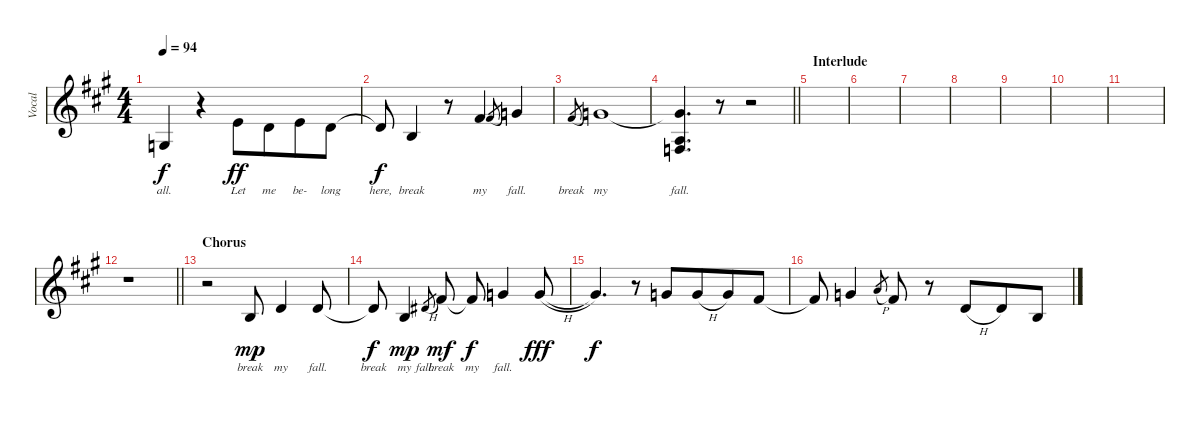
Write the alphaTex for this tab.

\track ("Vocal" "Vocal") {instrument violin}
\staff {score}
\tuning (D4 A3 F3 C3 G2 C2) {hide}
\ts (4 4)
\tempo 94
\clef g2
\ks a
7.4.4{lyrics (0 "all.") lyrics (1 "") lyrics (2 "") lyrics (3 "") lyrics (4 "") dy f} r.4 2.1.8{lyrics (0 "Let") lyrics (1 "") lyrics (2 "") lyrics (3 "") lyrics (4 "") dy ff beam Down} 0.1.8{lyrics (0 "me") lyrics (1 "") lyrics (2 "") lyrics (3 "") lyrics (4 "") beam Down beam merge} 2.1.8{lyrics (0 "be-") lyrics (1 "") lyrics (2 "") lyrics (3 "") lyrics (4 "") beam Down} 0.1.8{lyrics (0 "long") lyrics (1 "") lyrics (2 "") lyrics (3 "") lyrics (4 "") beam Down} |
0.1{t}.8{lyrics (0 "here,") lyrics (1 "") lyrics (2 "") lyrics (3 "") lyrics (4 "") dy f} 11.4.4{lyrics (0 "break") lyrics (1 "") lyrics (2 "") lyrics (3 "") lyrics (4 "")} r.8 4.1.4{lyrics (0 "my") lyrics (1 "") lyrics (2 "") lyrics (3 "") lyrics (4 "")} 4.1{h}.8{lyrics (0 "") lyrics (1 "") lyrics (2 "") lyrics (3 "") lyrics (4 "") gr} 5.1.4{lyrics (0 "fall.") lyrics (1 "") lyrics (2 "") lyrics (3 "") lyrics (4 "")} |
4.1{h}.8{lyrics (0 "break") lyrics (1 "") lyrics (2 "") lyrics (3 "") lyrics (4 "") gr} 5.1.1{lyrics (0 "my") lyrics (1 "") lyrics (2 "") lyrics (3 "") lyrics (4 "")} |
\barLineRight lightlight
(5.1{t} 0.2 0.3).4{d lyrics (0 "fall.") lyrics (1 "") lyrics (2 "") lyrics (3 "") lyrics (4 "")} r.8 r.2 |
\section ("" "Interlude")
|
|
|
|
|
|
|
\barLineRight lightlight
r.1 |
\section ("" "Chorus")
r.2 2.2.8{lyrics (0 "break") lyrics (1 "") lyrics (2 "") lyrics (3 "") lyrics (4 "") dy mp} 0.1.4{lyrics (0 "my") lyrics (1 "") lyrics (2 "") lyrics (3 "") lyrics (4 "")} 0.1.8{lyrics (0 "fall.") lyrics (1 "") lyrics (2 "") lyrics (3 "") lyrics (4 "")} |
0.1{t}.8{lyrics (0 "break") lyrics (1 "") lyrics (2 "") lyrics (3 "") lyrics (4 "") dy f} 2.2.4{lyrics (0 "my") lyrics (1 "") lyrics (2 "") lyrics (3 "") lyrics (4 "") dy mp} 1.1{h}.8{lyrics (0 "fall.") lyrics (1 "") lyrics (2 "") lyrics (3 "") lyrics (4 "") gr} 4.1.8{lyrics (0 "break") lyrics (1 "") lyrics (2 "") lyrics (3 "") lyrics (4 "") dy mf} 4.1{t}.8{lyrics (0 "my") lyrics (1 "") lyrics (2 "") lyrics (3 "") lyrics (4 "") dy f} 5.1.4{lyrics (0 "fall.") lyrics (1 "") lyrics (2 "") lyrics (3 "") lyrics (4 "")} 5.1{h}.8{dy fff} |
5.1{t}.4{d dy f} r.8 5.1.8 5.1{h}.8{beam merge} 5.1.8 4.1.8 |
4.1{t}.8 5.1.4 7.1{h}.8{gr} 4.1.8 r.8 0.1{h}.8{beam merge} 0.1.8 2.2.8
